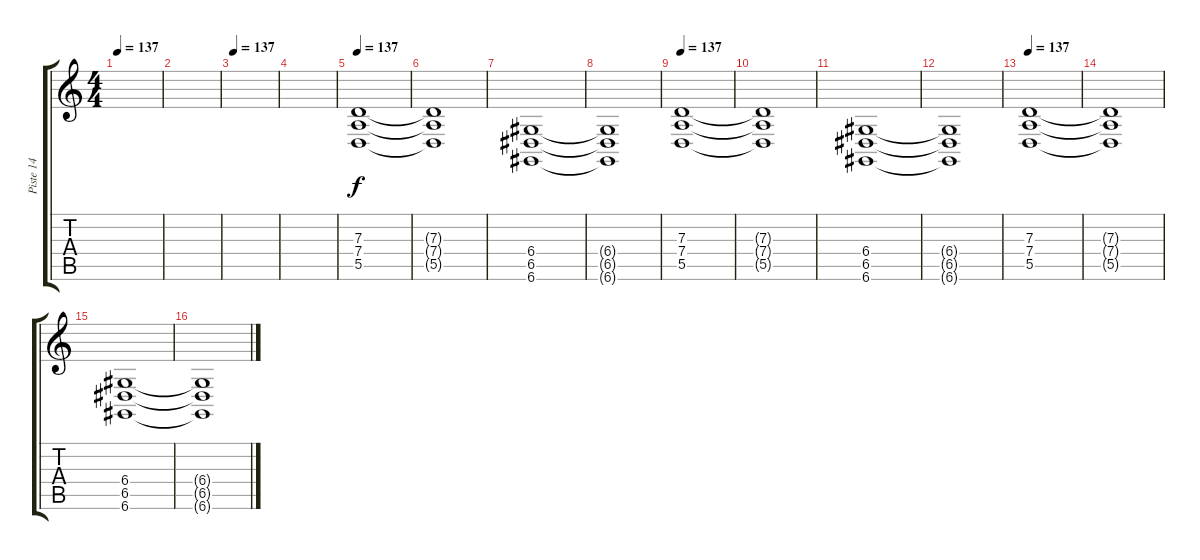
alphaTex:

\track ("Piste 14" "Piste 14") {instrument electricgrandpiano}
\staff {score tabs}
\tuning (E4 B3 G3 D3 A2 D2) {hide}
\ts (4 4)
\tempo 137
\clef g2
\ks c
|
|
\tempo 137
|
|
\tempo 137
(7.3 7.4 5.5).1{volume 12 balance 13 instrument lead1square} |
(7.3{t} 7.4{t} 5.5{t}).1 |
(6.4 6.5 6.6).1{volume 13 balance 15 instrument lead1square} |
(6.4{t} 6.5{t} 6.6{t}).1 |
\tempo 137
(7.3 7.4 5.5).1{volume 12 balance 13 instrument lead1square} |
(7.3{t} 7.4{t} 5.5{t}).1 |
(6.4 6.5 6.6).1{volume 13 balance 15 instrument lead1square} |
(6.4{t} 6.5{t} 6.6{t}).1 |
\tempo 137
(7.3 7.4 5.5).1{volume 12 balance 13 instrument lead1square} |
(7.3{t} 7.4{t} 5.5{t}).1 |
(6.4 6.5 6.6).1{volume 13 balance 15 instrument lead1square} |
(6.4{t} 6.5{t} 6.6{t}).1
